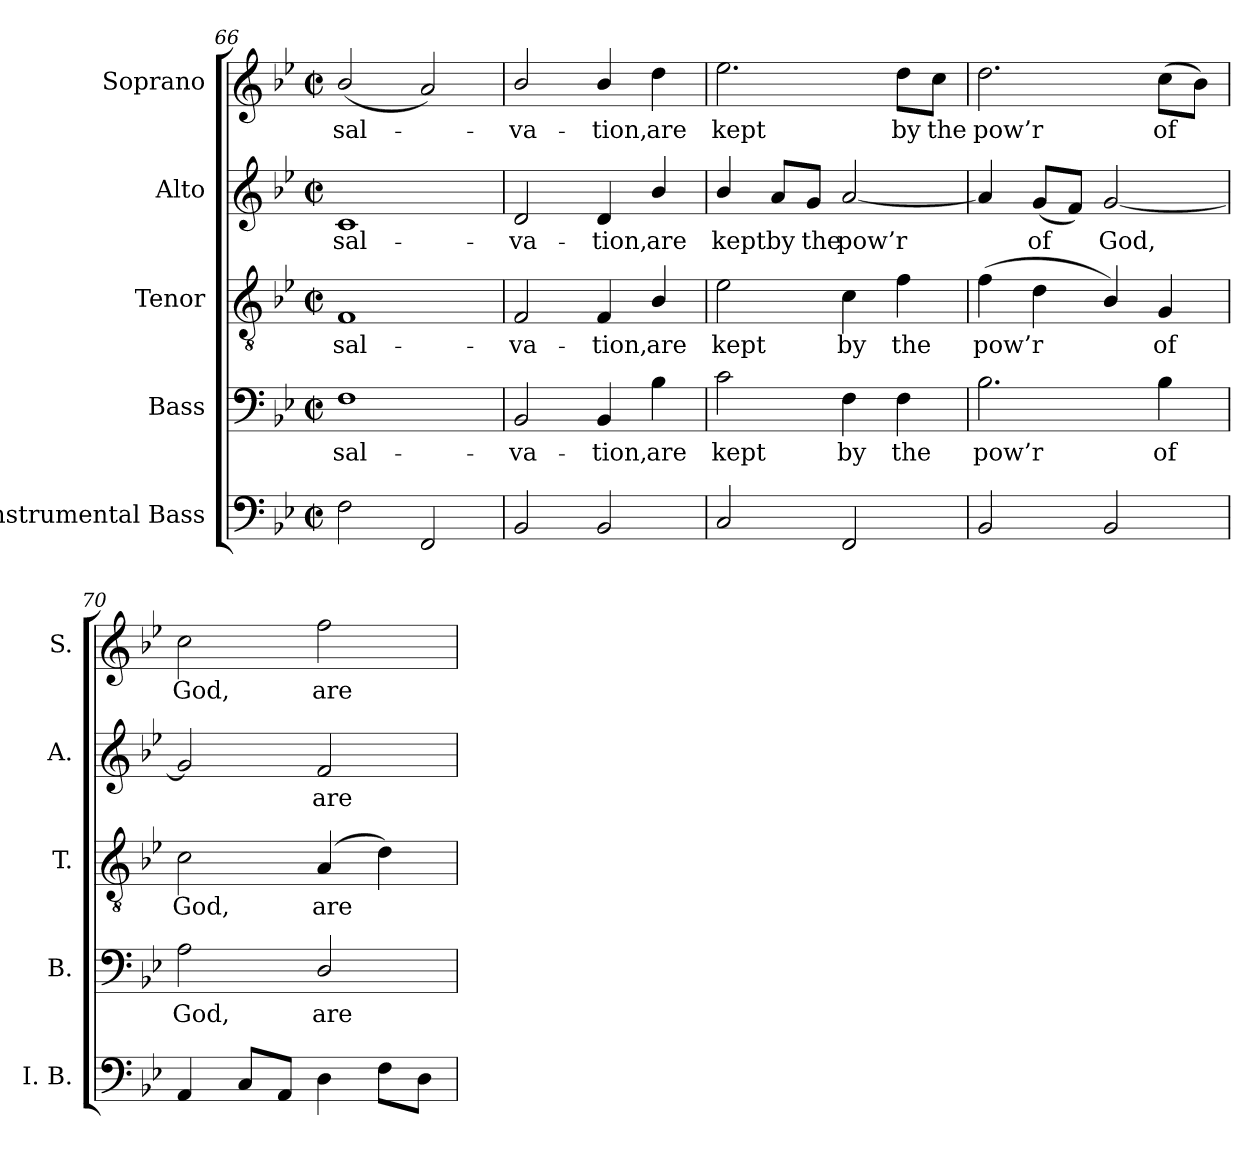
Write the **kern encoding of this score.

**kern	**kern	**text	**kern	**text	**kern	**text	**kern	**text
*part5	*part4	*part4	*part3	*part3	*part2	*part2	*part1	*part1
*staff5	*staff4	*staff4	*staff3	*staff3	*staff2	*staff2	*staff1	*staff1
*I"Instrumental Bass	*I"Bass	*	*I"Tenor	*	*I"Alto	*	*I"Soprano	*
*I'I. B.	*I'B.	*	*I'T.	*	*I'A.	*	*I'S.	*
*clefF4	*clefF4	*	*clefGv2	*	*clefG2	*	*clefG2	*
*	*	*	*ITrd7c12	*	*	*	*	*
*k[b-e-]	*k[b-e-]	*	*k[b-e-]	*	*k[b-e-]	*	*k[b-e-]	*
*B-:	*B-:	*	*B-:	*	*B-:	*	*B-:	*
*M2/2	*M2/2	*	*M2/2	*	*M2/2	*	*M2/2	*
*met(c|)	*met(c|)	*	*met(c|)	*	*met(c|)	*	*met(c|)	*
=66	=66	=66	=66	=66	=66	=66	=66	=66
!	!	!LO:LY:b:color=#000000	!	!	!	!	!	!
!	!	!	!	!LO:LY:b:color=#000000	!	!	!	!
!	!	!	!	!	!	!LO:LY:b:color=#000000	!	!
!	!	!	!	!	!	!	!	!LO:LY:b:color=#000000
2Fi\	1Fi	sal-	1FFi	sal-	1ci	sal-	(2b-i/	sal-
2FFi/	.	.	.	.	.	.	2ai/)	.
=67	=67	=67	=67	=67	=67	=67	=67	=67
!	!	!LO:LY:b:color=#000000	!	!	!	!	!	!
!	!	!	!	!LO:LY:b:color=#000000	!	!	!	!
!	!	!	!	!	!	!LO:LY:b:color=#000000	!	!
!	!	!	!	!	!	!	!	!LO:LY:b:color=#000000
2BB-i/	2BB-i/	-va-	2FFi/	-va-	2di/	-va-	2b-i/	-va-
!	!	!LO:LY:b:color=#000000	!	!	!	!	!	!
!	!	!	!	!LO:LY:b:color=#000000	!	!	!	!
!	!	!	!	!	!	!LO:LY:b:color=#000000	!	!
!	!	!	!	!	!	!	!	!LO:LY:b:color=#000000
2BB-i/	4BB-i/	-tion,	4FFi/	-tion,	4di/	-tion,	4b-i/	-tion,
!	!	!LO:LY:b:color=#000000	!	!	!	!	!	!
!	!	!	!	!LO:LY:b:color=#000000	!	!	!	!
!	!	!	!	!	!	!LO:LY:b:color=#000000	!	!
!	!	!	!	!	!	!	!	!LO:LY:b:color=#000000
.	4B-i\	are	4BB-i/	are	4b-i/	are	4ddi\	are
=68	=68	=68	=68	=68	=68	=68	=68	=68
!	!	!LO:LY:b:color=#000000	!	!	!	!	!	!
!	!	!	!	!LO:LY:b:color=#000000	!	!	!	!
!	!	!	!	!	!	!LO:LY:b:color=#000000	!	!
!	!	!	!	!	!	!	!	!LO:LY:b:color=#000000
2Ci/	2ci\	kept	2E-i\	kept	4b-i/	kept	2.ee-i\	kept
!	!	!	!	!	!	!LO:LY:b:color=#000000	!	!
.	.	.	.	.	8ai/L	by	.	.
!	!	!	!	!	!	!LO:LY:b:color=#000000	!	!
.	.	.	.	.	8gi/J	the	.	.
!	!	!LO:LY:b:color=#000000	!	!	!	!	!	!
!	!	!	!	!LO:LY:b:color=#000000	!	!	!	!
!	!	!	!	!	!	!LO:LY:b:color=#000000	!	!
2FFi/	4Fi\	by	4Ci\	by	[2ai/	pow’r	.	.
!	!	!LO:LY:b:color=#000000	!	!	!	!	!	!
!	!	!	!	!LO:LY:b:color=#000000	!	!	!	!
!	!	!	!	!	!	!	!	!LO:LY:b:color=#000000
.	4Fi\	the	4Fi\	the	.	.	8ddi\L	by
!	!	!	!	!	!	!	!	!LO:LY:b:color=#000000
.	.	.	.	.	.	.	8cci\J	the
=69	=69	=69	=69	=69	=69	=69	=69	=69
!	!	!LO:LY:b:color=#000000	!	!	!	!	!	!
!	!	!	!	!LO:LY:b:color=#000000	!	!	!	!
!	!	!	!	!	!	!	!	!LO:LY:b:color=#000000
2BB-i/	2.B-i\	pow’r	(4Fi\	pow’r	4ai/]	.	2.ddi\	pow’r
!	!	!	!	!	!	!LO:LY:b:color=#000000	!	!
.	.	.	4Di\	.	(8gi/L	of	.	.
.	.	.	.	.	8fi/J)	.	.	.
!	!	!	!	!	!	!LO:LY:b:color=#000000	!	!
2BB-i/	.	.	4BB-i/)	.	[2gi/	God,	.	.
!	!	!LO:LY:b:color=#000000	!	!	!	!	!	!
!	!	!	!	!LO:LY:b:color=#000000	!	!	!	!
!	!	!	!	!	!	!	!	!LO:LY:b:color=#000000
.	4B-i\	of	4GGi/	of	.	.	(8cci\L	of
.	.	.	.	.	.	.	8b-i\J)	.
=70	=70	=70	=70	=70	=70	=70	=70	=70
!	!	!LO:LY:b:color=#000000	!	!	!	!	!	!
!	!	!	!	!LO:LY:b:color=#000000	!	!	!	!
!	!	!	!	!	!	!	!	!LO:LY:b:color=#000000
4AAi/	2Ai\	God,	2Ci\	God,	2gi/]	.	2cci\	God,
8Ci/L	.	.	.	.	.	.	.	.
8AAi/J	.	.	.	.	.	.	.	.
!	!	!LO:LY:b:color=#000000	!	!	!	!	!	!
!	!	!	!	!LO:LY:b:color=#000000	!	!	!	!
!	!	!	!	!	!	!LO:LY:b:color=#000000	!	!
!	!	!	!	!	!	!	!	!LO:LY:b:color=#000000
4Di\	2Di/	are	(4AAi/	are	2fi/	are	2ffi\	are
8Fi\L	.	.	4Di\)	.	.	.	.	.
8Di\J	.	.	.	.	.	.	.	.
=	=	=	=	=	=	=	=	=
*-	*-	*-	*-	*-	*-	*-	*-	*-
